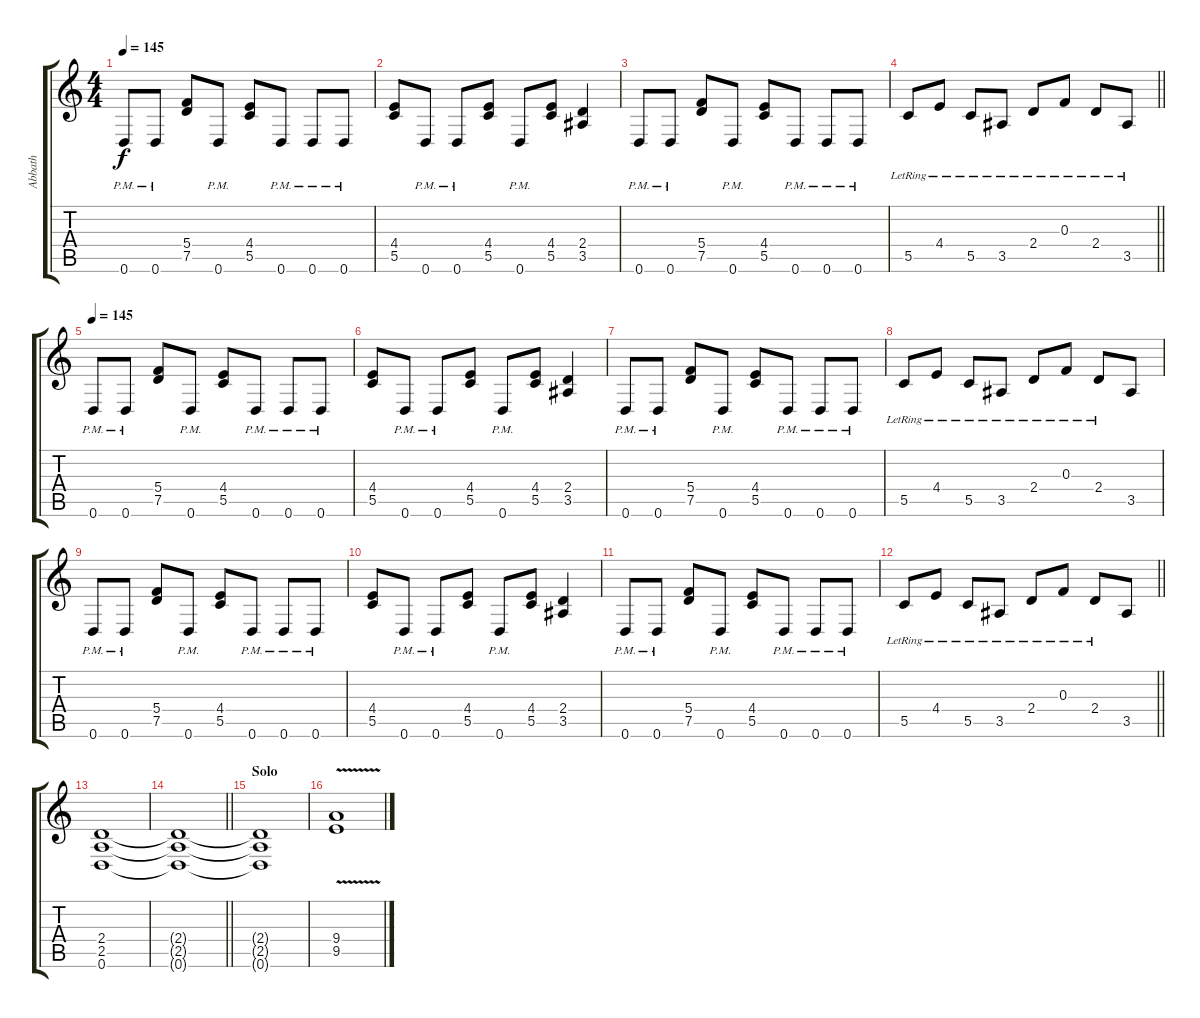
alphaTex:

\track ("Abbath" "Abbath") {instrument distortionguitar}
\staff {score tabs}
\tuning (D4 A3 F3 C3 G2 D2) {hide}
\ts (4 4)
\tempo 145
\clef g2
\ks c
0.6{pm}.8{dy f} 0.6{pm}.8 (5.4 7.5).8 0.6{pm}.8 (4.4 5.5).8 0.6{pm}.8 0.6{pm}.8 0.6{pm}.8 |
(4.4 5.5).8 0.6{pm}.8 0.6{pm}.8 (4.4 5.5).8 0.6{pm}.8 (4.4 5.5).8 (2.4 3.5).4 |
0.6{pm}.8 0.6{pm}.8 (5.4 7.5).8 0.6{pm}.8 (4.4 5.5).8 0.6{pm}.8 0.6{pm}.8 0.6{pm}.8 |
\barLineRight lightlight
5.5{lr}.8 4.4{lr}.8 5.5{lr}.8 3.5{lr}.8 2.4{lr}.8 0.3{lr}.8 2.4{lr}.8 3.5{lr}.8 |
\tempo 145
0.6{pm}.8 0.6{pm}.8 (5.4 7.5).8 0.6{pm}.8 (4.4 5.5).8 0.6{pm}.8 0.6{pm}.8 0.6{pm}.8 |
(4.4 5.5).8 0.6{pm}.8 0.6{pm}.8 (4.4 5.5).8 0.6{pm}.8 (4.4 5.5).8 (2.4 3.5).4 |
0.6{pm}.8 0.6{pm}.8 (5.4 7.5).8 0.6{pm}.8 (4.4 5.5).8 0.6{pm}.8 0.6{pm}.8 0.6{pm}.8 |
5.5{lr}.8 4.4{lr}.8 5.5{lr}.8 3.5{lr}.8 2.4{lr}.8 0.3{lr}.8 2.4{lr}.8 3.5.8 |
0.6{pm}.8 0.6{pm}.8 (5.4 7.5).8 0.6{pm}.8 (4.4 5.5).8 0.6{pm}.8 0.6{pm}.8 0.6{pm}.8 |
(4.4 5.5).8 0.6{pm}.8 0.6{pm}.8 (4.4 5.5).8 0.6{pm}.8 (4.4 5.5).8 (2.4 3.5).4 |
0.6{pm}.8 0.6{pm}.8 (5.4 7.5).8 0.6{pm}.8 (4.4 5.5).8 0.6{pm}.8 0.6{pm}.8 0.6{pm}.8 |
\barLineRight lightlight
5.5{lr}.8 4.4{lr}.8 5.5{lr}.8 3.5{lr}.8 2.4{lr}.8 0.3{lr}.8 2.4{lr}.8 3.5.8 |
(2.4 2.5 0.6).1 |
\barLineRight lightlight
(2.4{t} 2.5{t} 0.6{t}).1 |
\section ("" "Solo")
(2.4{t} 2.5{t} 0.6{t}).1 |
(9.4{v ss} 9.5{ss}).1
